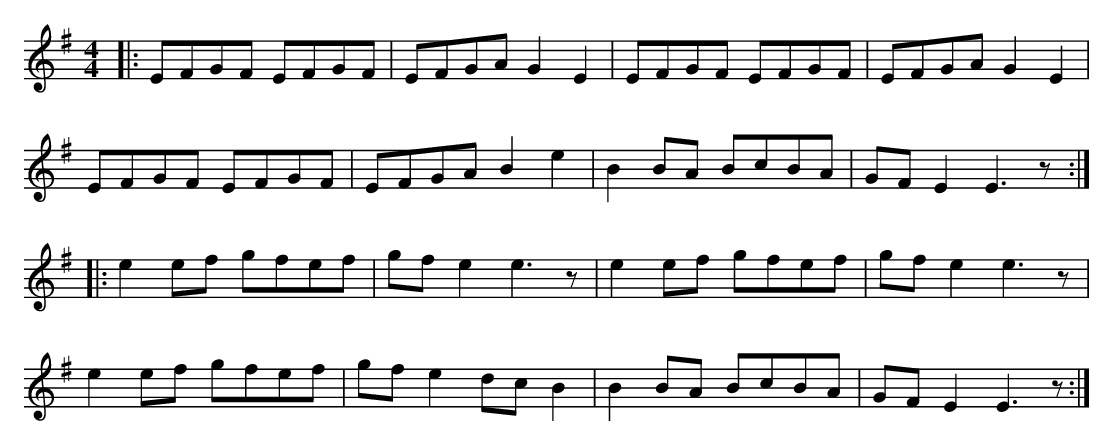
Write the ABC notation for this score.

X:1
M:4/4
K:Emin
|:EFGF EFGF|EFGA G2 E2|EFGF EFGF|EFGA G2 E2|
EFGF EFGF|EFGA B2 e2|B2BA BcBA|GFE2 E3z:|
|:e2 ef gfef|gf e2 e3z|e2 ef gfef|gf e2 e3z|
e2 ef gfef|gf e2 dcB2|B2BA BcBA|GFE2 E3z:|
